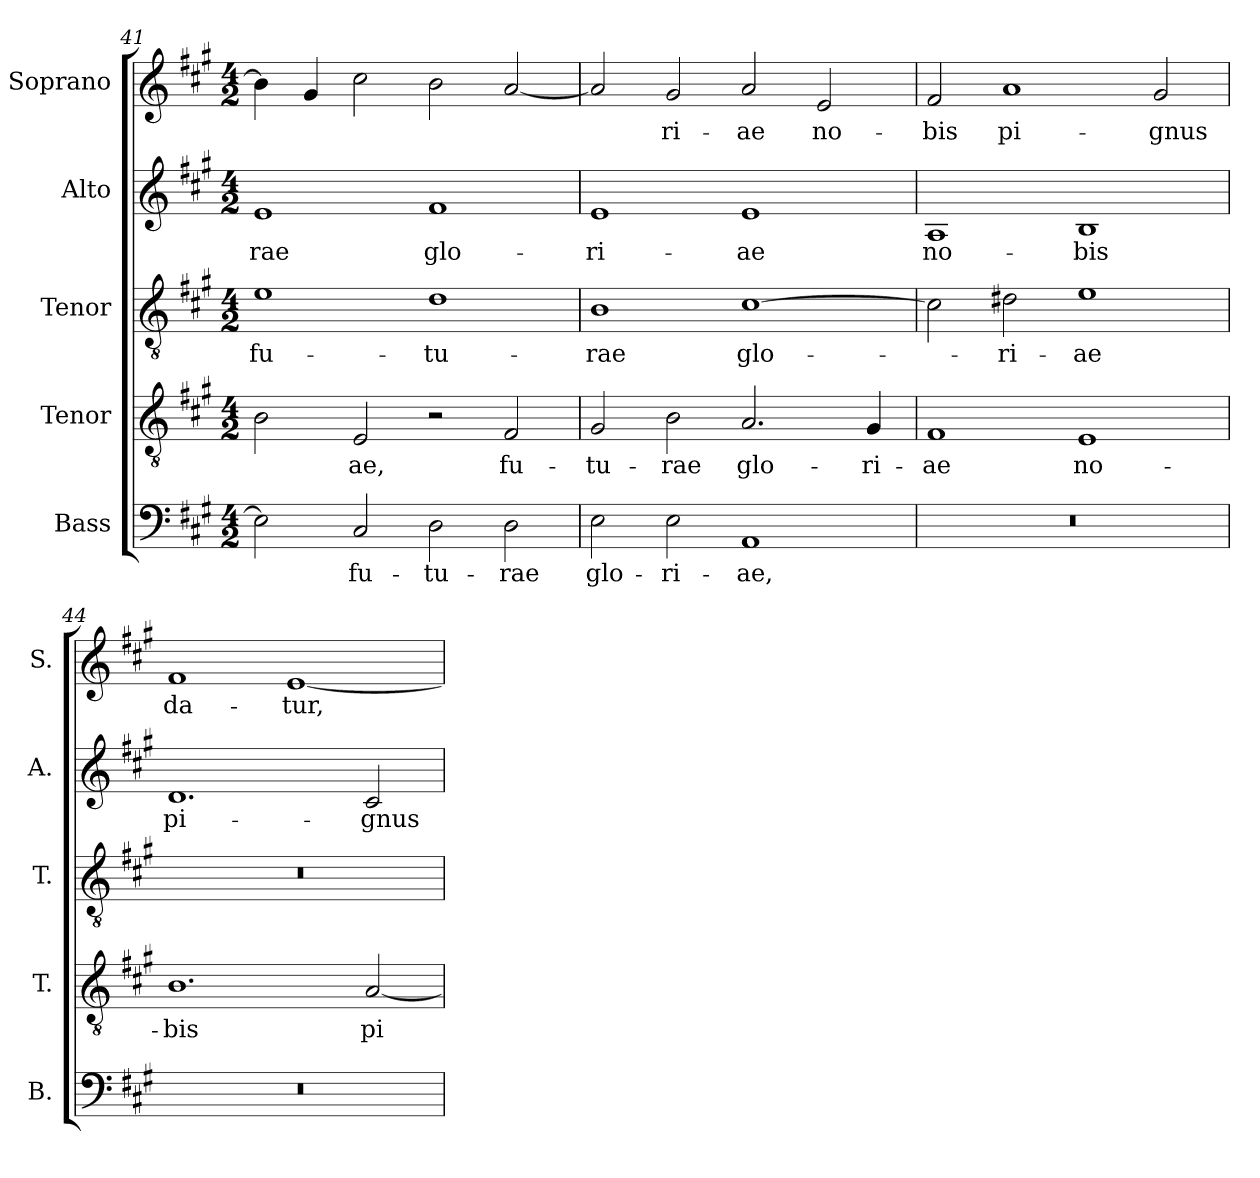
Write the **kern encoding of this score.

**kern	**text	**kern	**text	**kern	**text	**kern	**text	**kern	**text
*part5	*part5	*part4	*part4	*part3	*part3	*part2	*part2	*part1	*part1
*staff5	*staff5	*staff4	*staff4	*staff3	*staff3	*staff2	*staff2	*staff1	*staff1
*I"Bass	*	*I"Tenor	*	*I"Tenor	*	*I"Alto	*	*I"Soprano	*
*I'B.	*	*I'T.	*	*I'T.	*	*I'A.	*	*I'S.	*
!!LO:PB:g=z
*clefF4	*	*clefGv2	*	*clefGv2	*	*clefG2	*	*clefG2	*
*	*	*ITrd7c12	*	*ITrd7c12	*	*	*	*	*
*k[f#c#g#]	*	*k[f#c#g#]	*	*k[f#c#g#]	*	*k[f#c#g#]	*	*k[f#c#g#]	*
*A:	*	*A:	*	*A:	*	*A:	*	*A:	*
*M4/2	*	*M4/2	*	*M4/2	*	*M4/2	*	*M4/2	*
=41	=41	=41	=41	=41	=41	=41	=41	=41	=41
!	!	!	!	!	!LO:LY:b:color=#000000	!	!	!	!
!	!	!	!	!	!	!	!LO:LY:b:color=#000000	!	!
2Ei\]	.	2BBi\	.	1Ei	fu-	1ei	-rae	4bi\]	.
.	.	.	.	.	.	.	.	4g#i/	.
!	!LO:LY:b:color=#000000	!	!	!	!	!	!	!	!
!	!	!	!LO:LY:b:color=#000000	!	!	!	!	!	!
2C#i/	fu-	2EEi/	-ae,	.	.	.	.	2cc#i\	.
!	!LO:LY:b:color=#000000	!	!	!	!	!	!	!	!
!	!	!	!	!	!LO:LY:b:color=#000000	!	!	!	!
!	!	!	!	!	!	!	!LO:LY:b:color=#000000	!	!
2Di\	-tu-	2r	.	1Di	-tu-	1f#i	glo-	2bi\	.
!	!LO:LY:b:color=#000000	!	!	!	!	!	!	!	!
!	!	!	!LO:LY:b:color=#000000	!	!	!	!	!	!
2Di\	-rae	2FF#i/	fu-	.	.	.	.	[2ai/	.
=42	=42	=42	=42	=42	=42	=42	=42	=42	=42
!	!LO:LY:b:color=#000000	!	!	!	!	!	!	!	!
!	!	!	!LO:LY:b:color=#000000	!	!	!	!	!	!
!	!	!	!	!	!LO:LY:b:color=#000000	!	!	!	!
!	!	!	!	!	!	!	!LO:LY:b:color=#000000	!	!
2Ei\	glo-	2GG#i/	-tu-	1BBi	-rae	1ei	-ri-	2ai/]	.
!	!LO:LY:b:color=#000000	!	!	!	!	!	!	!	!
!	!	!	!LO:LY:b:color=#000000	!	!	!	!	!	!
!	!	!	!	!	!	!	!	!	!LO:LY:b:color=#000000
2Ei\	-ri-	2BBi\	-rae	.	.	.	.	2g#i/	-ri-
!	!LO:LY:b:color=#000000	!	!	!	!	!	!	!	!
!	!	!	!LO:LY:b:color=#000000	!	!	!	!	!	!
!	!	!	!	!	!LO:LY:b:color=#000000	!	!	!	!
!	!	!	!	!	!	!	!LO:LY:b:color=#000000	!	!
!	!	!	!	!	!	!	!	!	!LO:LY:b:color=#000000
1AAi	-ae,	2.AAi/	glo-	[1C#i	glo-	1ei	-ae	2ai/	-ae
!	!	!	!	!	!	!	!	!	!LO:LY:b:color=#000000
.	.	.	.	.	.	.	.	2ei/	no-
!	!	!	!LO:LY:b:color=#000000	!	!	!	!	!	!
.	.	4GG#i/	-ri-	.	.	.	.	.	.
=43	=43	=43	=43	=43	=43	=43	=43	=43	=43
!LO:N:vis=1	!	!	!	!	!	!	!	!	!
!	!	!	!LO:LY:b:color=#000000	!	!	!	!	!	!
!	!	!	!	!	!	!	!LO:LY:b:color=#000000	!	!
!	!	!	!	!	!	!	!	!	!LO:LY:b:color=#000000
0r	.	1FF#i	-ae	2C#i\]	.	1Ai	no-	2f#i/	-bis
!	!	!	!	!	!LO:LY:b:color=#000000	!	!	!	!
!	!	!	!	!	!	!	!	!	!LO:LY:b:color=#000000
.	.	.	.	2D#Xi\	-ri-	.	.	1ai	pi-
!	!	!	!LO:LY:b:color=#000000	!	!	!	!	!	!
!	!	!	!	!	!LO:LY:b:color=#000000	!	!	!	!
!	!	!	!	!	!	!	!LO:LY:b:color=#000000	!	!
.	.	1EEi	no-	1Ei	-ae	1Bi	-bis	.	.
!	!	!	!	!	!	!	!	!	!LO:LY:b:color=#000000
.	.	.	.	.	.	.	.	2g#i/	-gnus
=44	=44	=44	=44	=44	=44	=44	=44	=44	=44
!LO:N:vis=1	!	!	!	!	!	!	!	!	!
!	!	!	!LO:LY:b:color=#000000	!LO:N:vis=1	!	!	!	!	!
!	!	!	!	!	!	!	!LO:LY:b:color=#000000	!	!
!	!	!	!	!	!	!	!	!	!LO:LY:b:color=#000000
0r	.	1.BBi	-bis	0r	.	1.di	pi-	1f#i	da-
!	!	!	!	!	!	!	!	!	!LO:LY:b:color=#000000
.	.	.	.	.	.	.	.	[1ei	-tur,
!	!	!	!LO:LY:b:color=#000000	!	!	!	!	!	!
!	!	!	!	!	!	!	!LO:LY:b:color=#000000	!	!
.	.	[2AAi/	pi-	.	.	2c#i/	-gnus	.	.
=	=	=	=	=	=	=	=	=	=
*-	*-	*-	*-	*-	*-	*-	*-	*-	*-
